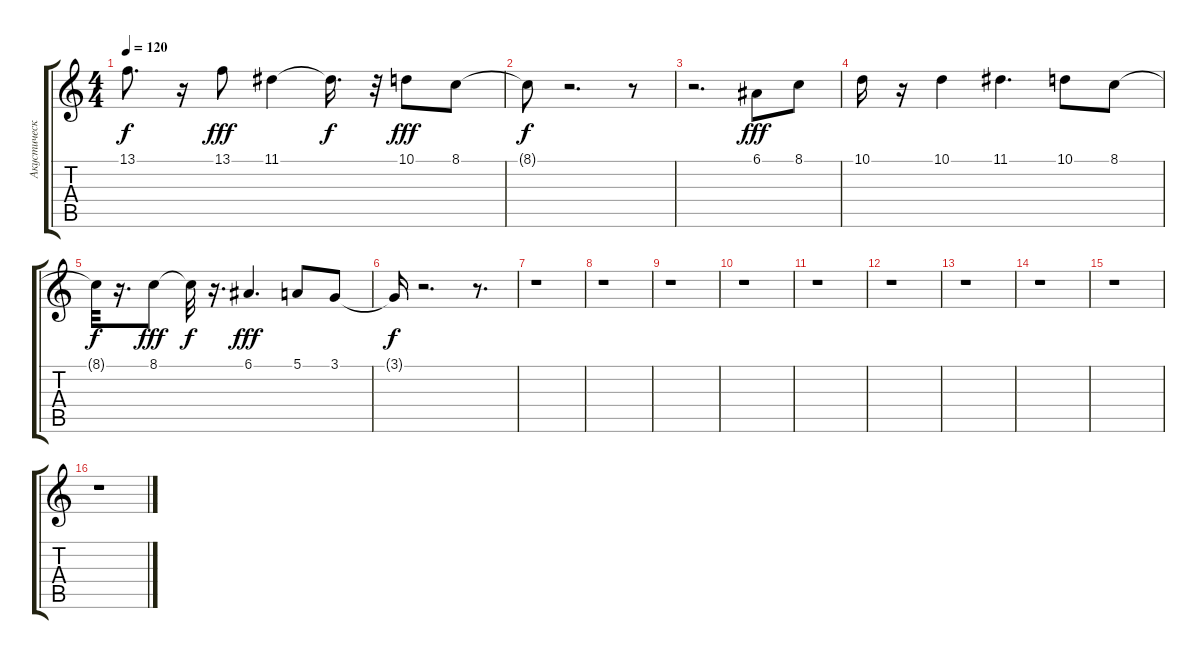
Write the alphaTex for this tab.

\track ("Акустический Гранд Роял" "Акустическ") {instrument acousticgrandpiano}
\staff {score tabs}
\tuning (E4 B3 G3 D3 A2 E2) {hide}
\ts (4 4)
\tempo 120
\clef g2
\ks c
13.1{t}.8{d dy f} r.16 13.1.8{dy fff} 11.1.4 11.1{t}.16{d dy f} r.32 10.1.8{dy fff} 8.1.8 |
8.1{t}.8{dy f} r.2{d} r.8 |
r.2{d} 6.1.8{dy fff} 8.1.8 |
10.1.16 r.16 10.1.4 11.1.4{d} 10.1.8 8.1.8 |
8.1{t}.32{dy f} r.16{d} 8.1.8{dy fff} 8.1{t}.32{dy f} r.16{d} 6.1.4{d dy fff} 5.1.8 3.1.8 |
3.1{t}.16{dy f} r.2{d} r.8{d} |
r.1 |
r.1 |
r.1 |
r.1 |
r.1 |
r.1 |
r.1 |
r.1 |
r.1 |
r.1
